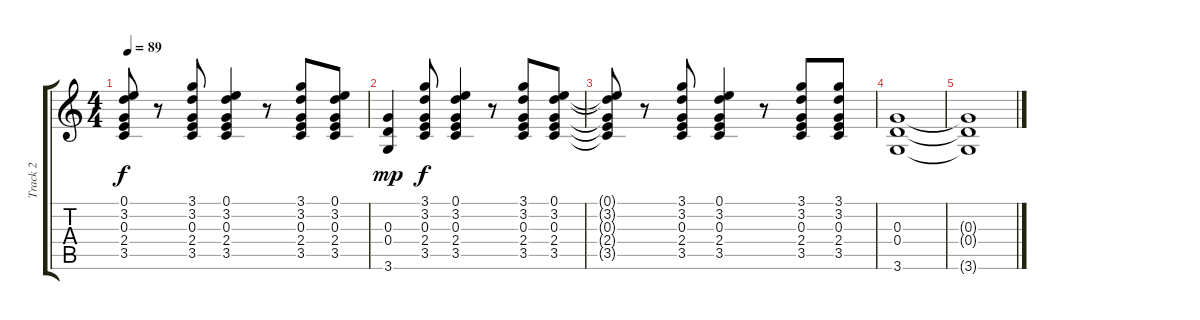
\track ("Track 2" "Track 2") {instrument overdrivenguitar}
\staff {score tabs}
\tuning (E4 B3 G3 D3 A2 E2) {hide}
\ts (4 4)
\tempo 89
\clef g2
\ks c
(0.1{t} 3.2{t} 0.3{t} 2.4{t} 3.5{t}).8{dy f} r.8 (3.1 3.2 0.3 2.4 3.5).8 (0.1 3.2 0.3 2.4 3.5).4 r.8 (3.1 3.2 0.3 2.4 3.5).8 (0.1 3.2 0.3 2.4 3.5).8 |
(0.3 0.4 3.6).4{dy mp} (3.1 3.2 0.3 2.4 3.5).8{dy f} (0.1 3.2 0.3 2.4 3.5).4 r.8 (3.1 3.2 0.3 2.4 3.5).8 (0.1 3.2 0.3 2.4 3.5).8 |
(0.1{t} 3.2{t} 0.3{t} 2.4{t} 3.5{t}).8 r.8 (3.1 3.2 0.3 2.4 3.5).8 (0.1 3.2 0.3 2.4 3.5).4 r.8 (3.1 3.2 0.3 2.4 3.5).8 (3.1 3.2 0.3 2.4 3.5).8 |
(0.3 0.4 3.6).1 |
(0.3{t} 0.4{t} 3.6{t}).1
